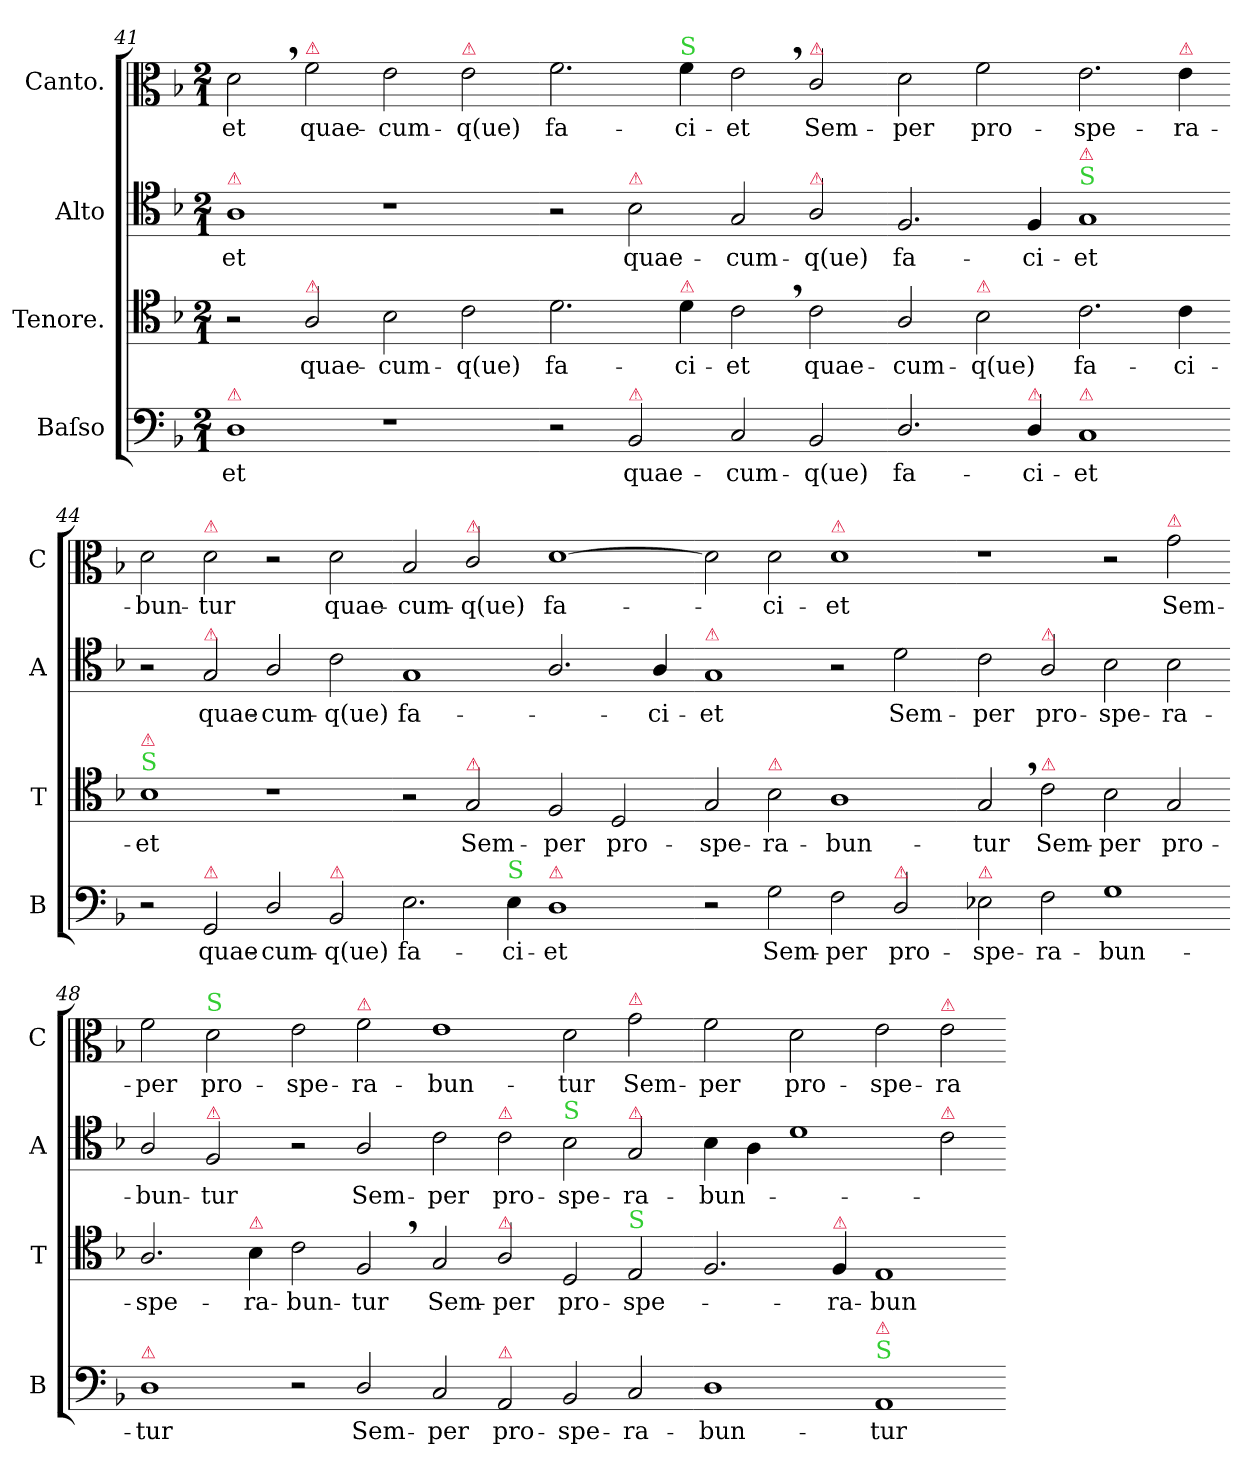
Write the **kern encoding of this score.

**kern	**text	**kern	**text	**kern	**text	**kern	**text
*part4	*part4	*part3	*part3	*part2	*part2	*part1	*part1
*staff4	*staff4	*staff3	*staff3	*staff2	*staff2	*staff1	*staff1
*I"Baſso	*	*I"Tenore.	*	*I"Alto	*	*I"Canto.	*
*I'B	*	*I'T	*	*I'A	*	*I'C	*
*clefF4	*	*clefC4	*	*clefC4	*	*clefC3	*
*k[b-]	*	*k[b-]	*	*k[b-]	*	*k[b-]	*
*M2/1	*	*M2/1	*	*M2/1	*	*M2/1	*
=41	=41	=41	=41	=41	=41	=41	=41
!	!	!	!	!LO:TX:a:color=crimson:t=⚠	!	!	!
!LO:TX:a:color=crimson:t=⚠	!	!	!	!	!	!	!
1D	-et	2r	.	1A	-et	2d,<\	-et
!	!	!	!	!	!	!LO:TX:a:color=crimson:t=⚠	!
!	!	!LO:TX:a:color=crimson:t=⚠	!	!	!	!	!
.	.	2A/	quae-	.	.	2f\	quae-
1r	.	2B-\	-cum-	1r	.	2e\	-cum-
!	!	!	!	!	!	!LO:TX:a:color=crimson:t=⚠	!
.	.	2c\	-q(ue)	.	.	2e\	-q(ue)
=42-	=42-	=42-	=42-	=42-	=42-	=42-	=42-
2r	.	2.d\	fa-	2r	.	2.f\	fa-
!	!	!	!	!LO:TX:a:color=crimson:t=⚠	!	!	!
!LO:TX:a:color=crimson:t=⚠	!	!	!	!	!	!	!
!	!LO:LY:i	!	!	!	!LO:LY:i	!	!
2BB-/	quae-	.	.	2B-\	quae-	.	.
!	!	!	!	!	!	!LO:TX:a:color=limegreen:t=S	!
!	!	!LO:TX:a:color=crimson:t=⚠	!	!	!	!	!
.	.	4d\	-ci-	.	.	4f\	-ci-
!	!LO:LY:i	!	!	!	!LO:LY:i	!	!
2C/	-cum-	2c,<\	-et	2G/	-cum-	2e,<\	-et
!	!	!	!	!	!	!LO:TX:a:color=crimson:t=⚠	!
!	!	!	!	!LO:TX:a:color=crimson:t=⚠	!	!	!
!	!LO:LY:i	!	!LO:LY:i	!	!LO:LY:i	!	!
2BB-/	-q(ue)	2c\	quae-	2A/	-q(ue)	2c/	Sem-
=43-	=43-	=43-	=43-	=43-	=43-	=43-	=43-
!	!LO:LY:i	!	!LO:LY:i	!	!LO:LY:i	!	!
2.D/	fa-	2A/	-cum-	2.F/	fa-	2d\	-per
!	!	!LO:TX:a:color=crimson:t=⚠	!	!	!	!	!
!	!	!	!LO:LY:i	!	!	!	!
.	.	2B-\	-q(ue)	.	.	2f\	pro-
!LO:TX:a:color=crimson:t=⚠	!	!	!	!	!	!	!
!	!LO:LY:i	!	!	!	!LO:LY:i	!	!
4D/	-ci-	.	.	4F/	-ci-	.	.
!	!	!	!	!LO:TX:a:color=limegreen:t=S	!	!	!
!	!	!	!	!LO:TX:a:color=crimson:t=⚠	!	!	!
!LO:TX:a:color=crimson:t=⚠	!	!	!	!	!	!	!
!	!LO:LY:i	!	!LO:LY:i	!	!LO:LY:i	!	!
1C	-et	2.c\	fa-	1G	-et	2.e\	-spe-
!	!	!	!	!	!	!LO:TX:a:color=crimson:t=⚠	!
!	!	!	!LO:LY:i	!	!	!	!
.	.	4c\	-ci-	.	.	4e\	-ra-
=44-	=44-	=44-	=44-	=44-	=44-	=44-	=44-
!	!	!LO:TX:a:color=limegreen:t=S	!	!	!	!	!
!	!	!LO:TX:a:color=crimson:t=⚠	!	!	!	!	!
!	!	!	!LO:LY:i	!	!	!	!
2r	.	1B-	-et	2r	.	2d\	-bun-
!	!	!	!	!	!	!LO:TX:a:color=crimson:t=⚠	!
!	!	!	!	!LO:TX:a:color=crimson:t=⚠	!	!	!
!LO:TX:a:color=crimson:t=⚠	!	!	!	!	!	!	!
!	!LO:LY:i	!	!	!	!LO:LY:i	!	!
2GG/	quae-	.	.	2G/	quae-	2d\	-tur
!	!LO:LY:i	!	!	!	!LO:LY:i	!	!
2D/	-cum-	1r	.	2A/	-cum-	2r	.
!LO:TX:a:color=crimson:t=⚠	!	!	!	!	!	!	!
!	!LO:LY:i	!	!	!	!LO:LY:i	!	!
2BB-/	-q(ue)	.	.	2c\	-q(ue)	2d\	quae-
=45-	=45-	=45-	=45-	=45-	=45-	=45-	=45-
!	!LO:LY:i	!	!	!	!LO:LY:i	!	!
2.E\	fa-	2r	.	1G	fa-	2B-/	-cum-
!	!	!	!	!	!	!LO:TX:a:color=crimson:t=⚠	!
!	!	!LO:TX:a:color=crimson:t=⚠	!	!	!	!	!
.	.	2G/	Sem-	.	.	2c/	-q(ue)
!LO:TX:a:color=limegreen:t=S	!	!	!	!	!	!	!
!	!LO:LY:i	!	!	!	!	!	!
4E\	-ci-	.	.	.	.	.	.
!LO:TX:a:color=crimson:t=⚠	!	!	!	!	!	!	!
!	!LO:LY:i	!	!	!	!	!	!
1D	-et	2F/	-per	2.A/	.	[1d	fa-
.	.	2D/	pro-	.	.	.	.
!	!	!	!	!	!LO:LY:i	!	!
.	.	.	.	4A/	-ci-	.	.
=46-	=46-	=46-	=46-	=46-	=46-	=46-	=46-
!	!	!	!	!LO:TX:a:color=crimson:t=⚠	!	!	!
!	!	!	!	!	!LO:LY:i	!	!
2r	.	2G/	-spe-	1G	-et	2d]	.
!	!	!LO:TX:a:color=crimson:t=⚠	!	!	!	!	!
2G\	Sem-	2B-\	-ra-	.	.	2d\	-ci-
!	!	!	!	!	!	!LO:TX:a:color=crimson:t=⚠	!
2F\	-per	1A	-bun-	2r	.	1d	-et
!LO:TX:a:color=crimson:t=⚠	!	!	!	!	!	!	!
2D/	pro-	.	.	2d\	Sem-	.	.
=47-	=47-	=47-	=47-	=47-	=47-	=47-	=47-
!LO:TX:a:color=crimson:t=⚠	!	!	!	!	!	!	!
2E-X\	-spe-	2G,</	-tur	2c\	-per	1r	.
!	!	!	!	!LO:TX:a:color=crimson:t=⚠	!	!	!
!	!	!LO:TX:a:color=crimson:t=⚠	!	!	!	!	!
!	!	!	!LO:LY:i	!	!	!	!
2F\	-ra-	2c\	Sem-	2A/	pro-	.	.
!	!	!	!LO:LY:i	!	!	!	!
1G	-bun-	2B-\	-per	2B-\	-spe-	2r	.
!	!	!	!	!	!	!LO:TX:a:color=crimson:t=⚠	!
!	!	!	!LO:LY:i	!	!	!	!
.	.	2G/	pro-	2B-\	-ra-	2g\	Sem-
=48-	=48-	=48-	=48-	=48-	=48-	=48-	=48-
!LO:TX:a:color=crimson:t=⚠	!	!	!	!	!	!	!
!	!	!	!LO:LY:i	!	!	!	!
1D	-tur	2.A/	-spe-	2A/	-bun-	2f\	-per
!	!	!	!	!	!	!LO:TX:a:color=limegreen:t=S	!
!	!	!	!	!LO:TX:a:color=crimson:t=⚠	!	!	!
.	.	.	.	2F/	-tur	2d\	pro-
!	!	!LO:TX:a:color=crimson:t=⚠	!	!	!	!	!
!	!	!	!LO:LY:i	!	!	!	!
.	.	4B-\	-ra-	.	.	.	.
!	!	!	!LO:LY:i	!	!	!	!
2r	.	2c\	-bun-	2r	.	2e\	-spe-
!	!	!	!	!	!	!LO:TX:a:color=crimson:t=⚠	!
!	!LO:LY:i	!	!LO:LY:i	!	!LO:LY:i	!	!
2D/	Sem-	2F,</	-tur	2A/	Sem-	2f\	-ra-
=49-	=49-	=49-	=49-	=49-	=49-	=49-	=49-
!	!LO:LY:i	!	!LO:LY:i	!	!LO:LY:i	!	!
2C/	-per	2G/	Sem-	2c\	-per	1e	-bun-
!	!	!	!	!LO:TX:a:color=crimson:t=⚠	!	!	!
!	!	!LO:TX:a:color=crimson:t=⚠	!	!	!	!	!
!LO:TX:a:color=crimson:t=⚠	!	!	!	!	!	!	!
!	!LO:LY:i	!	!LO:LY:i	!	!LO:LY:i	!	!
2AA/	pro-	2A/	-per	2c\	pro-	.	.
!	!	!	!	!LO:TX:a:color=limegreen:t=S	!	!	!
!	!LO:LY:i	!	!LO:LY:i	!	!LO:LY:i	!	!
2BB-/	-spe-	2D/	pro-	2B-\	-spe-	2d\	-tur
!	!	!	!	!	!	!LO:TX:a:color=crimson:t=⚠	!
!	!	!	!	!LO:TX:a:color=crimson:t=⚠	!	!	!
!	!	!LO:TX:a:color=limegreen:t=S	!	!	!	!	!
!	!LO:LY:i	!	!LO:LY:i	!	!LO:LY:i	!	!LO:LY:i
2C/	-ra-	2E/	-spe-	2G/	-ra-	2g\	Sem-
=50-	=50-	=50-	=50-	=50-	=50-	=50-	=50-
!	!LO:LY:i	!	!	!	!LO:LY:i	!	!LO:LY:i
1D	-bun-	2.F/	.	4B-\	-bun-	2f\	-per
.	.	.	.	4A\	.	.	.
!	!	!	!	!	!	!	!LO:LY:i
.	.	.	.	1d	.	2d\	pro-
!	!	!LO:TX:a:color=crimson:t=⚠	!	!	!	!	!
!	!	!	!LO:LY:i	!	!	!	!
.	.	4F/	-ra-	.	.	.	.
!LO:TX:a:color=limegreen:t=S	!	!	!	!	!	!	!
!LO:TX:a:color=crimson:t=⚠	!	!	!	!	!	!	!
!	!LO:LY:i	!	!LO:LY:i	!	!	!	!LO:LY:i
1AA	-tur	1E	-bun-	.	.	2e\	-spe-
!	!	!	!	!	!	!LO:TX:a:color=crimson:t=⚠	!
!	!	!	!	!LO:TX:a:color=crimson:t=⚠	!	!	!
!	!	!	!	!	!	!	!LO:LY:i
.	.	.	.	2c\	.	2e\	-ra-
=-	=-	=-	=-	=-	=-	=-	=-
*-	*-	*-	*-	*-	*-	*-	*-
